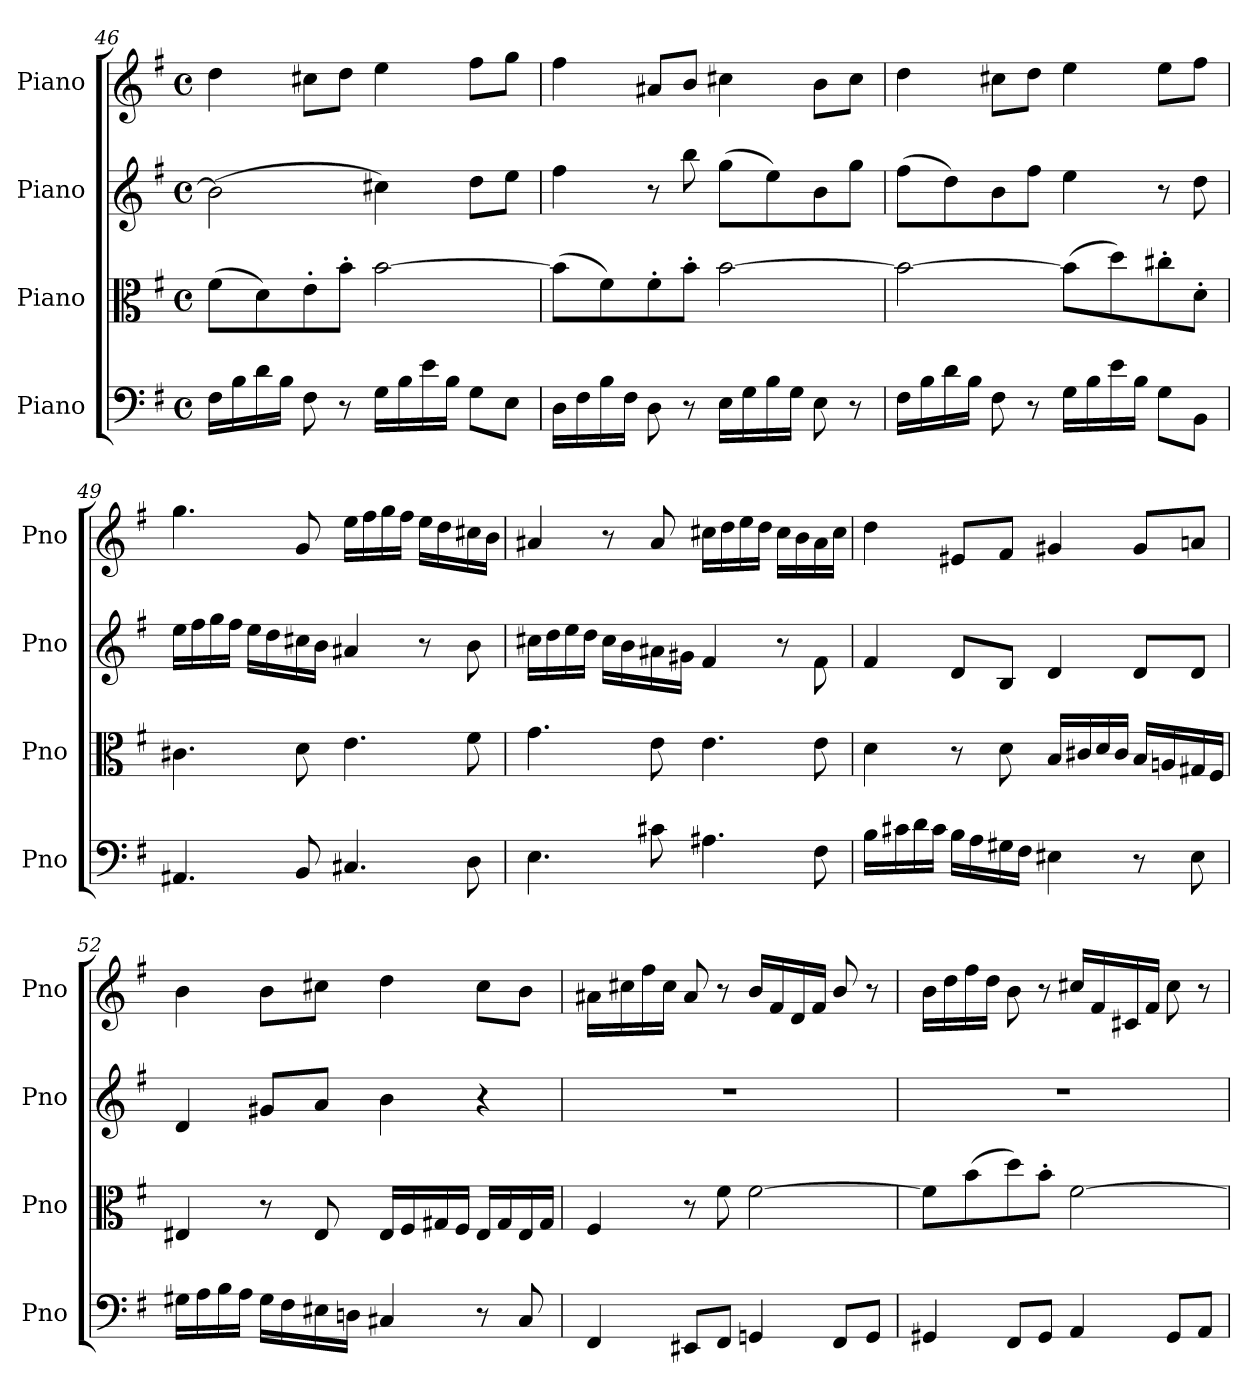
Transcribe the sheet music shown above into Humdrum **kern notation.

**kern	**kern	**kern	**kern
*part4	*part3	*part2	*part1
*staff4	*staff3	*staff2	*staff1
*I"Piano	*I"Piano	*I"Piano	*I"Piano
*I'Pno	*I'Pno	*I'Pno	*I'Pno
*clefF4	*clefC3	*clefG2	*clefG2
*k[f#]	*k[f#]	*k[f#]	*k[f#]
*M4/4	*M4/4	*M4/4	*M4/4
*met(c)	*met(c)	*met(c)	*met(c)
=46	=46	=46	=46
16F#\LL	(8f#\L	(2b\]	4dd\
16B\	.	.	.
16d\	8d\)	.	.
16B\JJ	.	.	.
8F#\	8e'\	.	8cc#X\L
8r	8b'\J	.	8dd\J
16G\LL	[2b\	4cc#X\)	4ee\
16B\	.	.	.
16e\	.	.	.
16B\JJ	.	.	.
8G\L	.	8dd\L	8ff#\L
8E\J	.	8ee\J	8gg\J
!!LO:LB:g=z
=47	=47	=47	=47
16D\LL	(8b\L]	4ff#\	4ff#\
16F#\	.	.	.
16B\	8f#\)	.	.
16F#\JJ	.	.	.
8D\	8f#'\	8r	8a#X/L
8r	8b'\J	8bb\	8b/J
16E\LL	[2b\	(8gg\L	4cc#X\
16G\	.	.	.
16B\	.	8ee\)	.
16G\JJ	.	.	.
8E\	.	8b\	8b\L
8r	.	8gg\J	8cc#\J
=48	=48	=48	=48
16F#\LL	2b\_	(8ff#\L	4dd\
16B\	.	.	.
16d\	.	8dd\)	.
16B\JJ	.	.	.
8F#\	.	8b\	8cc#X\L
8r	.	8ff#\J	8dd\J
16G\LL	(8b\L]	4ee\	4ee\
16B\	.	.	.
16e\	8dd\)	.	.
16B\JJ	.	.	.
8G\L	8cc#X'\	8r	8ee\L
8BB\J	8d'\J	8dd\	8ff#\J
=49	=49	=49	=49
4.AA#X/	4.c#X\	16ee\LL	4.gg\
.	.	16ff#\	.
.	.	16gg\	.
.	.	16ff#\JJ	.
.	.	16ee\LL	.
.	.	16dd\	.
8BB/	8d\	16cc#X\	8g/
.	.	16b\JJ	.
4.C#X/	4.e\	4a#X/	16ee\LL
.	.	.	16ff#\
.	.	.	16gg\
.	.	.	16ff#\JJ
.	.	8r	16ee\LL
.	.	.	16dd\
8D\	8f#\	8b\	16cc#X\
.	.	.	16b\JJ
=50	=50	=50	=50
4.E\	4.g\	16cc#X\LL	4a#X/
.	.	16dd\	.
.	.	16ee\	.
.	.	16dd\JJ	.
.	.	16cc#\LL	8r
.	.	16b\	.
8c#X\	8e\	16a#X\	8a#/
.	.	16g#X\JJ	.
4.A#X\	4.e\	4f#/	16cc#X\LL
.	.	.	16dd\
.	.	.	16ee\
.	.	.	16dd\JJ
.	.	8r	16cc#\LL
.	.	.	16b\
8F#\	8e\	8f#\	16a#\
.	.	.	16cc#\JJ
=51	=51	=51	=51
16B\LL	4d\	4f#/	4dd\
16c#X\	.	.	.
16d\	.	.	.
16c#\JJ	.	.	.
16B\LL	8r	8d/L	8e#X/L
16A\	.	.	.
16G#X\	8d\	8B/J	8f#/J
16F#\JJ	.	.	.
4E#X\	16B/LL	4d/	4g#X/
.	16c#X/	.	.
.	16d/	.	.
.	16c#/JJ	.	.
8r	16B/LL	8d/L	8g#/L
.	16An/	.	.
8E#\	16G#X/	8d/J	8an/J
.	16F#/JJ	.	.
!!LO:LB:g=z
=52	=52	=52	=52
16G#X\LL	4E#X/	4d/	4b\
16A\	.	.	.
16B\	.	.	.
16A\JJ	.	.	.
16G#\LL	8r	8g#X/L	8b\L
16F#\	.	.	.
16E#X\	8E#/	8a/J	8cc#X\J
16Dn\JJ	.	.	.
4C#X/	16E#/LL	4b\	4dd\
.	16F#/	.	.
.	16G#X/	.	.
.	16F#/JJ	.	.
8r	16E#/LL	4r	8cc#\L
.	16G#/	.	.
8C#/	16E#/	.	8b\J
.	16G#/JJ	.	.
=53	=53	=53	=53
4FF#/	4F#/	1r	16a#X\LL
.	.	.	16cc#X\
.	.	.	16ff#\
.	.	.	16cc#\JJ
8EE#X/L	8r	.	8a#/
8FF#/J	8f#\	.	8r
4GGn/	[2f#\	.	16b/LL
.	.	.	16f#/
.	.	.	16d/
.	.	.	16f#/JJ
8FF#/L	.	.	8b/
8GG/J	.	.	8r
=54	=54	=54	=54
4GG#X/	8f#\L]	1r	16b\LL
.	.	.	16dd\
.	(8b\	.	16ff#\
.	.	.	16dd\JJ
8FF#/L	8dd\)	.	8b\
8GG#/J	8b'\J	.	8r
4AA/	[2f#\	.	16cc#X/LL
.	.	.	16f#/
.	.	.	16c#X/
.	.	.	16f#/JJ
8GG#/L	.	.	8cc#\
8AA/J	.	.	8r
=	=	=	=
*-	*-	*-	*-
